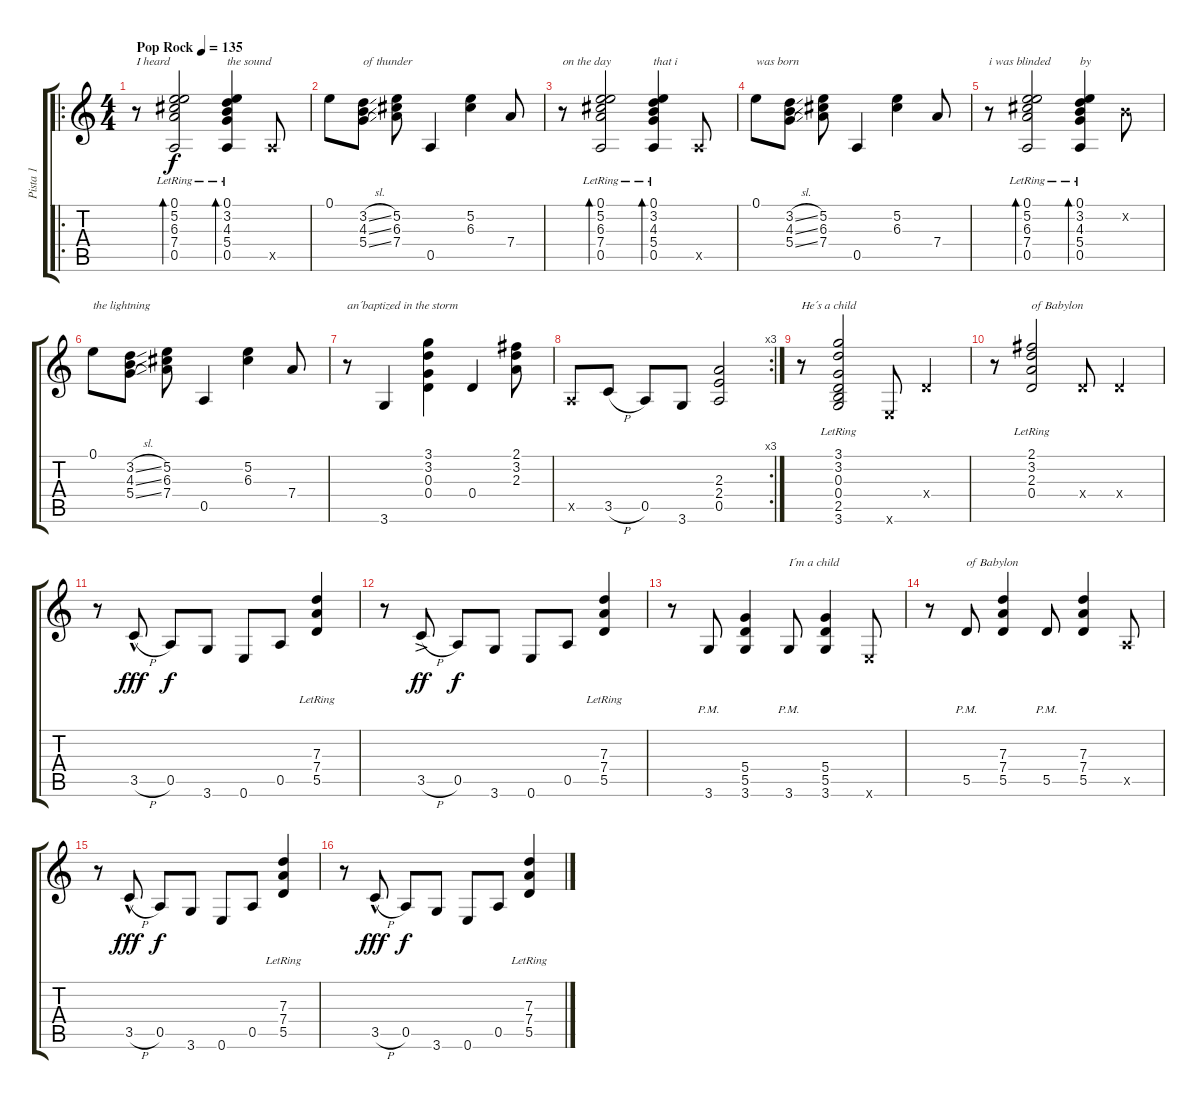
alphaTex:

\track ("Pista 1" "Pista 1") {instrument electricguitarclean}
\staff {score tabs}
\tuning (E4 B3 G3 D3 A2 E2) {hide}
\ro
\ts (4 4)
\tempo (135 "Pop Rock")
\clef g2
\ks c
r.8{txt "I heard " dy f instrument electricguitarclean} (0.1{lr} 5.2{lr} 6.3{lr} 7.4{lr} 0.5{lr}).2{bd 240} (0.1{lr} 3.2{lr} 4.3{lr} 5.4{lr} 0.5).4{bd 240 txt "the sound "} 0.5{x}.8 |
0.1.8 (3.2{sl} 4.3{sl} 5.4{sl}).8{txt "of thunder"} (5.2 6.3 7.4).8 0.5.4 (5.2 6.3).4 7.4.8 |
r.8{txt "on the day"} (0.1{lr} 5.2{lr} 6.3{lr} 7.4{lr} 0.5{lr}).2{bd 240} (0.1{lr} 3.2{lr} 4.3{lr} 5.4{lr} 0.5).4{bd 240 txt "that i"} 0.5{x}.8 |
0.1.8{txt "was born"} (3.2{sl} 4.3{sl} 5.4{sl}).8 (5.2 6.3 7.4).8 0.5.4 (5.2 6.3).4 7.4.8 |
r.8{txt "i was blinded"} (0.1{lr} 5.2{lr} 6.3{lr} 7.4{lr} 0.5{lr}).2{bd 240} (0.1{lr} 3.2{lr} 4.3{lr} 5.4{lr} 0.5).4{bd 240 txt "by"} 0.2{x}.8 |
0.1.8{txt "the lightning"} (3.2{sl} 4.3{sl} 5.4{sl}).8 (5.2 6.3 7.4).8 0.5.4 (5.2 6.3).4 7.4.8 |
r.8{txt "an´baptized in the storm"} 3.6.4 (3.1 3.2 0.3 0.4).4 0.4.4 (2.1 3.2 2.3).8 |
\rc 3
0.5{x}.8 3.5{h}.8 0.5.8 3.6.8 (2.3 2.4 0.5).2 |
r.8{txt "He´s a child"} (3.1{lr} 3.2{lr} 0.3{lr} 0.4{lr} 2.5{lr} 3.6{lr}).2 0.6{x}.8 0.4{x}.4 |
r.8 (2.1{lr} 3.2{lr} 2.3{lr} 0.4{lr}).2{txt "of Babylon"} 0.4{x}.8 0.4{x}.4 |
r.8 3.5{h hac}.8{dy fff} 0.5.8{dy f} 3.6.8 0.6.8 0.5.8 (7.3{lr} 7.4{lr} 5.5{lr}).4 |
r.8 3.5{h ac}.8{dy ff} 0.5.8{dy f} 3.6.8 0.6.8 0.5.8 (7.3{lr} 7.4{lr} 5.5{lr}).4 |
r.8 3.6{pm}.8 (5.4 5.5 3.6).4 3.6{pm}.8{txt "I´m a child "} (5.4 5.5 3.6).4 0.6{x}.8 |
r.8 5.5{pm}.8{txt "of Babylon"} (7.3 7.4 5.5).4 5.5{pm}.8 (7.3 7.4 5.5).4 0.5{x}.8 |
r.8 3.5{h hac}.8{dy fff} 0.5.8{dy f} 3.6.8 0.6.8 0.5.8 (7.3{lr} 7.4{lr} 5.5{lr}).4 |
r.8 3.5{h hac}.8{dy fff} 0.5.8{dy f} 3.6.8 0.6.8 0.5.8 (7.3{lr} 7.4{lr} 5.5{lr}).4
